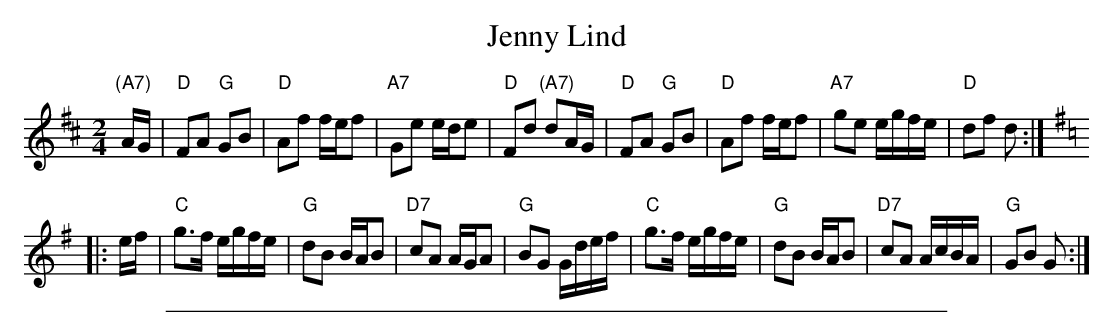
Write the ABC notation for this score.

X:1
T: Jenny Lind
M: 2/4
L: 1/16
K: D
"(A7)"AG \
| "D"F2A2 "G"G2B2 | "D"A2f2 fef2 | "A7"G2e2 ede2 | "D"F2d2 "(A7)"d2AG \
| "D"F2A2 "G"G2B2 | "D"A2f2 fef2 | "A7"g2e2 egfe | "D"d2f2 d2 :|[K:G]
K: G
|: ef \
| "C"g3f egfe | "G"d2B2 BAB2 | "D7"c2A2 AGA2 | "G"B2G2 Gdef \
| "C"g3f egfe | "G"d2B2 BAB2 | "D7"c2A2 AcBA | "G"G2B2 G2 :|
